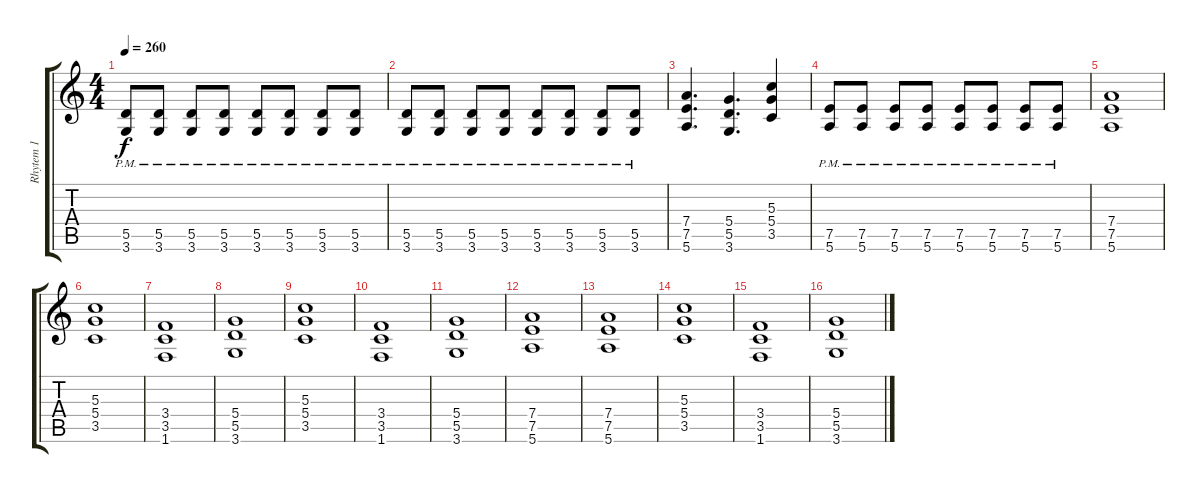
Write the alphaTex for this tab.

\track ("Rhytem 1" "Rhytem 1") {instrument distortionguitar}
\staff {score tabs}
\tuning (E4 B3 G3 D3 A2 E2) {hide}
\ts (4 4)
\tempo 260
\clef g2
\ks c
(5.5{pm} 3.6{pm}).8{dy f} (5.5{pm} 3.6{pm}).8 (5.5{pm} 3.6{pm}).8 (5.5{pm} 3.6{pm}).8 (5.5{pm} 3.6{pm}).8 (5.5{pm} 3.6{pm}).8 (5.5{pm} 3.6{pm}).8 (5.5{pm} 3.6{pm}).8 |
(5.5{pm} 3.6{pm}).8 (5.5{pm} 3.6{pm}).8 (5.5{pm} 3.6{pm}).8 (5.5{pm} 3.6{pm}).8 (5.5{pm} 3.6{pm}).8 (5.5{pm} 3.6{pm}).8 (5.5{pm} 3.6{pm}).8 (5.5{pm} 3.6{pm}).8 |
(7.4 7.5 5.6).4{d} (5.4 5.5 3.6).4{d} (5.3 5.4 3.5).4 |
(7.5{pm} 5.6{pm}).8 (7.5{pm} 5.6{pm}).8 (7.5{pm} 5.6{pm}).8 (7.5{pm} 5.6{pm}).8 (7.5{pm} 5.6{pm}).8 (7.5{pm} 5.6{pm}).8 (7.5{pm} 5.6{pm}).8 (7.5{pm} 5.6{pm}).8 |
(7.4 7.5 5.6).1 |
(5.3 5.4 3.5).1 |
(3.4 3.5 1.6).1 |
(5.4 5.5 3.6).1 |
(5.3 5.4 3.5).1 |
(3.4 3.5 1.6).1 |
(5.4 5.5 3.6).1 |
(7.4 7.5 5.6).1 |
(7.4 7.5 5.6).1 |
(5.3 5.4 3.5).1 |
(3.4 3.5 1.6).1 |
(5.4 5.5 3.6).1
